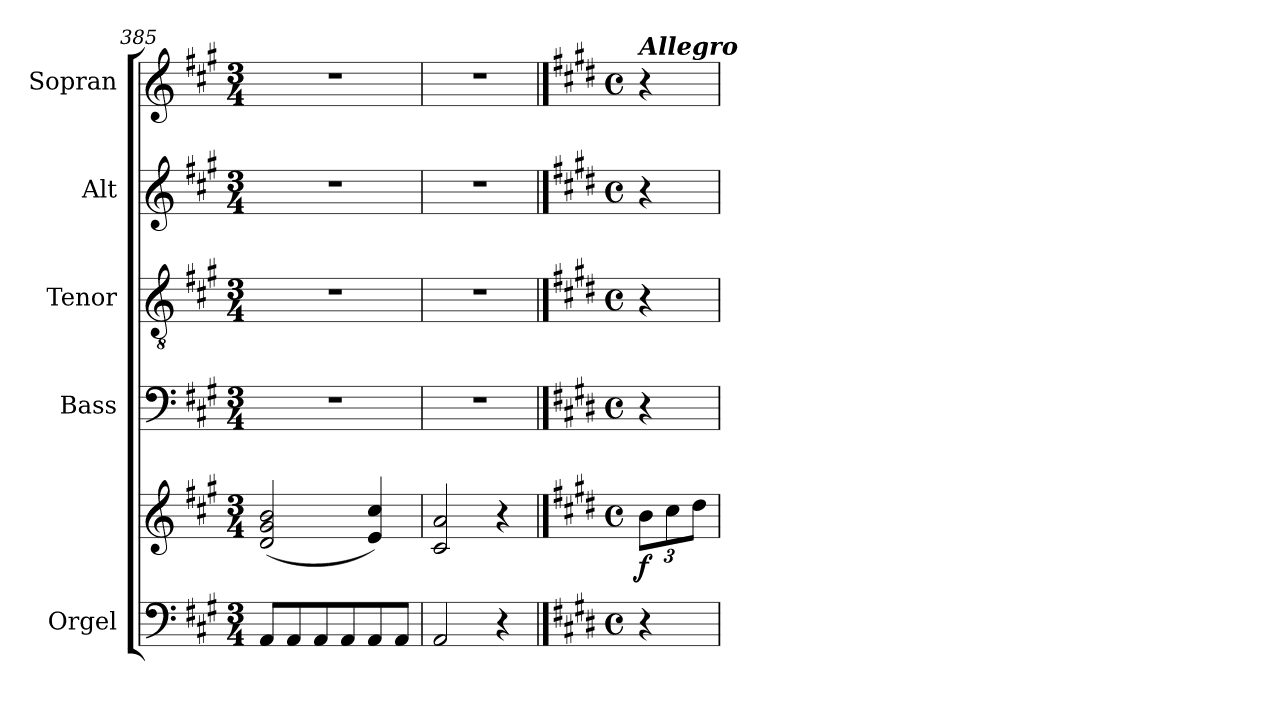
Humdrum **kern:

**kern	**kern	**dynam	**kern	**kern	**kern	**kern
*part5	*part5	*part5	*part4	*part3	*part2	*part1
*staff6	*staff5	*staff5/6	*staff4	*staff3	*staff2	*staff1
*I"Orgel	*	*	*I"Bass	*I"Tenor	*I"Alt	*I"Sopran
*I'Org.	*	*	*I'B.	*I'T.	*I'A.	*I'S.
*clefF4	*clefG2	*	*clefF4	*clefGv2	*clefG2	*clefG2
*k[f#c#g#]	*k[f#c#g#]	*	*k[f#c#g#]	*k[f#c#g#]	*k[f#c#g#]	*k[f#c#g#]
*A:	*A:	*	*A:	*A:	*A:	*A:
*M3/4	*M3/4	*	*M3/4	*M3/4	*M3/4	*M3/4
=385	=385	=385	=385	=385	=385	=385
8AA/L	(<2d/ 2g#/ 2b/	.	2.r	2.r	2.r	2.r
8AA/	.	.	.	.	.	.
8AA/	.	.	.	.	.	.
8AA/	.	.	.	.	.	.
8AA/	4e/ 4cc#/)	.	.	.	.	.
8AA/J	.	.	.	.	.	.
=386	=386	=386	=386	=386	=386	=386
2AA/	2c#/ 2a/	.	2.r	2.r	2.r	2.r
4r	4r	.	.	.	.	.
!!LO:PB:g=z
==387	==387	==387	==387	==387	==387	==387
*k[f#c#g#d#]	*k[f#c#g#d#]	*	*k[f#c#g#d#]	*k[f#c#g#d#]	*k[f#c#g#d#]	*k[f#c#g#d#]
*E:	*E:	*	*E:	*E:	*E:	*E:
*M4/4	*M4/4	*	*M4/4	*M4/4	*M4/4	*M4/4
*met(c)	*met(c)	*	*met(c)	*met(c)	*met(c)	*met(c)
!	!	!	!	!	!	!LO:TX:a:Bi:t=Allegro
!	!	!LO:DY:b	!	!	!	!
4r	12b\L	f	4r	4r	4r	4r
.	12cc#\	.	.	.	.	.
.	12dd#\J	.	.	.	.	.
=	=	=	=	=	=	=
*-	*-	*-	*-	*-	*-	*-
